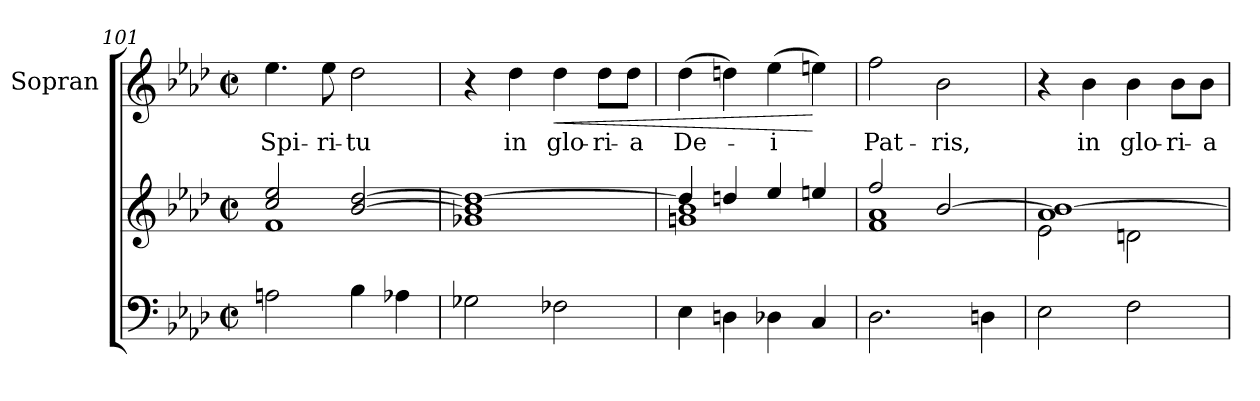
**kern	**kern	**kern	**text	**dynam
*part2	*part2	*part1	*part1	*part1
*staff3	*staff2	*staff1	*staff1	*staff1
*	*	*I"Sopran	*	*
*	*	*I'S.	*	*
!!LO:LB:g=z
*clefF4	*clefG2	*clefG2	*	*
*k[b-e-a-d-]	*k[b-e-a-d-]	*k[b-e-a-d-]	*	*
*A-:	*A-:	*A-:	*	*
*M2/2	*M2/2	*M2/2	*	*
*met(c|)	*met(c|)	*met(c|)	*	*
=101	=101	=101	=101	=101
*	*^	*	*	*
!	!	!	!	!LO:LY:b	!
2An\	2cc/ 2ee-/	1f	4.ee-\	Spi-	.
!	!	!	!	!LO:LY:b	!
.	.	.	8ee-\	-ri-	.
!	!	!	!	!LO:LY:b	!
4B-\	[>2b-/ [>2dd-/	.	2dd-\	-tu	.
4A-X\	.	.	.	.	.
=102	=102	=102	=102	=102	=102
2G-X\	1b-] 1dd-_	1g-X	4r	.	.
!	!	!	!	!LO:LY:b	!
.	.	.	4dd-\	in	.
!	!	!	!	!LO:LY:b	!LO:HP:b
2F-X\	.	.	4dd-\	glo-	<
!	!	!	!	!LO:LY:b	!
.	.	.	8dd-\L	-ri-	.
!	!	!	!	!LO:LY:b	!
.	.	.	8dd-\J	-a	.
=103	=103	=103	=103	=103	=103
!	!	!	!	!LO:LY:b	!
4E-\	4dd-/]	1gn 1b-	(>4dd-\	De-	.
4Dn\	4ddn/	.	4ddn\)	.	.
!	!	!	!	!LO:LY:b	!
4D-X\	4ee-/	.	(>4ee-\	-i	.
4C/	4een/	.	4een\)	.	[
=104	=104	=104	=104	=104	=104
!	!	!	!	!LO:LY:b	!
2.D-\	2ff/	1f 1a-	2ff\	Pat-	.
!	!	!	!	!LO:LY:b	!
.	[>2b-/	.	2b-\	-ris,	.
4Dn\	.	.	.	.	.
=105	=105	=105	=105	=105	=105
2E-\	1a- 1b-_	2e-\	4r	.	.
!	!	!	!	!LO:LY:b	!
.	.	.	4b-\	in	.
!	!	!	!	!LO:LY:b	!
2F\	.	2dn\	4b-\	glo-	.
!	!	!	!	!LO:LY:b	!
.	.	.	8b-\L	-ri-	.
!	!	!	!	!LO:LY:b	!
.	.	.	8b-\J	-a	.
*	*v	*v	*	*	*
=	=	=	=	=
*-	*-	*-	*-	*-
